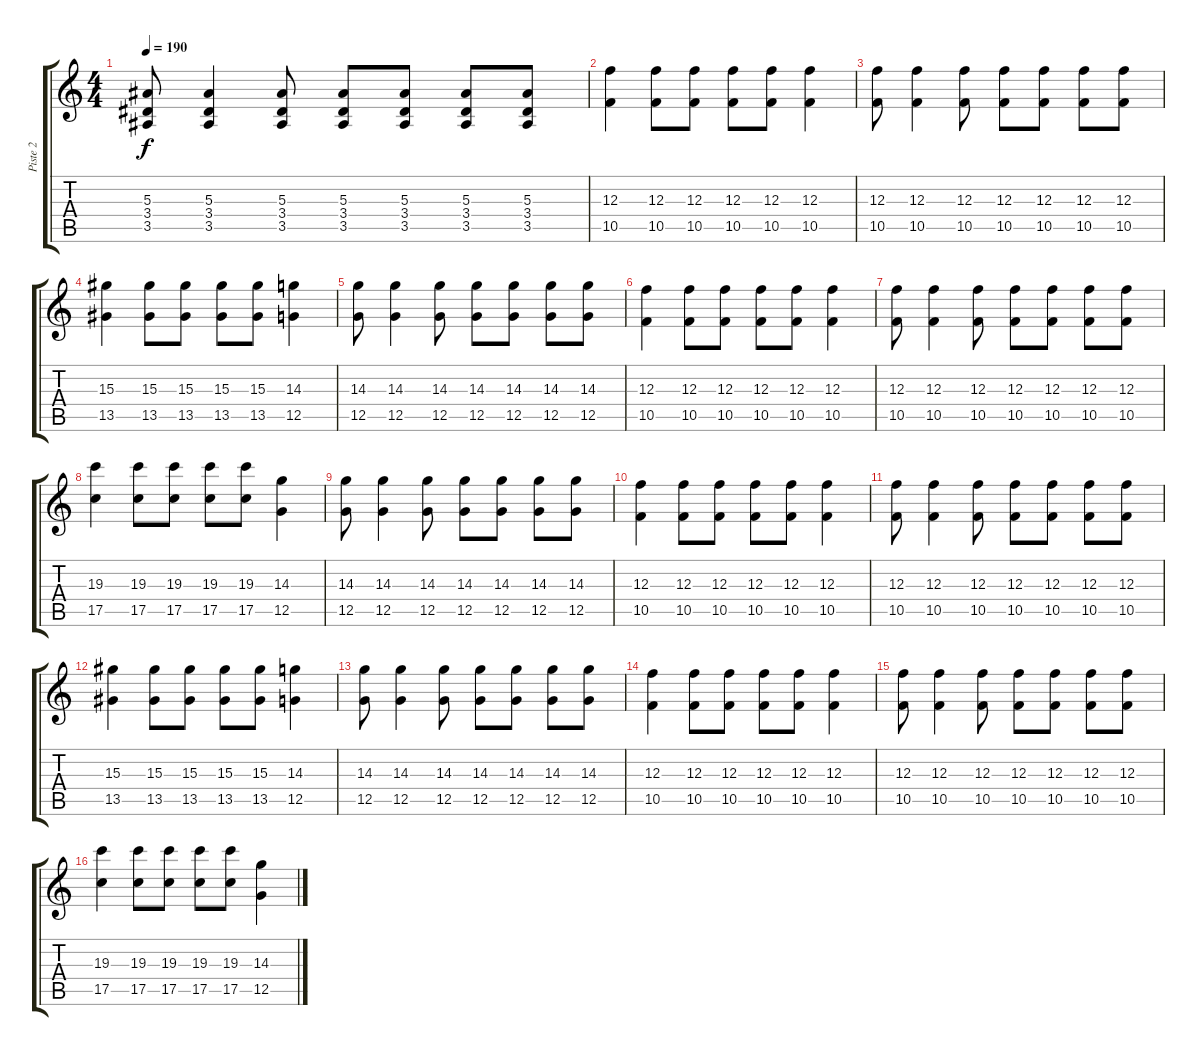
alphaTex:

\track ("Piste 2" "Piste 2") {instrument distortionguitar}
\staff {score tabs}
\tuning (D4 A3 F3 C3 G2 C2) {hide}
\ts (4 4)
\tempo 190
\clef g2
\ks c
(5.3 3.4 3.5).8{dy f} (5.3 3.4 3.5).4 (5.3 3.4 3.5).8 (5.3 3.4 3.5).8 (5.3 3.4 3.5).8 (5.3 3.4 3.5).8 (5.3 3.4 3.5).8 |
(12.3 10.5).4{balance 12} (12.3 10.5).8 (12.3 10.5).8 (12.3 10.5).8 (12.3 10.5).8 (12.3 10.5).4 |
(12.3 10.5).8 (12.3 10.5).4 (12.3 10.5).8 (12.3 10.5).8 (12.3 10.5).8 (12.3 10.5).8 (12.3 10.5).8 |
(15.3 13.5).4 (15.3 13.5).8 (15.3 13.5).8 (15.3 13.5).8 (15.3 13.5).8 (14.3 12.5).4 |
(14.3 12.5).8 (14.3 12.5).4 (14.3 12.5).8 (14.3 12.5).8 (14.3 12.5).8 (14.3 12.5).8 (14.3 12.5).8 |
(12.3 10.5).4 (12.3 10.5).8 (12.3 10.5).8 (12.3 10.5).8 (12.3 10.5).8 (12.3 10.5).4 |
(12.3 10.5).8 (12.3 10.5).4 (12.3 10.5).8 (12.3 10.5).8 (12.3 10.5).8 (12.3 10.5).8 (12.3 10.5).8 |
(19.3 17.5).4 (19.3 17.5).8 (19.3 17.5).8 (19.3 17.5).8 (19.3 17.5).8 (14.3 12.5).4 |
(14.3 12.5).8 (14.3 12.5).4 (14.3 12.5).8 (14.3 12.5).8 (14.3 12.5).8 (14.3 12.5).8 (14.3 12.5).8 |
(12.3 10.5).4 (12.3 10.5).8 (12.3 10.5).8 (12.3 10.5).8 (12.3 10.5).8 (12.3 10.5).4 |
(12.3 10.5).8 (12.3 10.5).4 (12.3 10.5).8 (12.3 10.5).8 (12.3 10.5).8 (12.3 10.5).8 (12.3 10.5).8 |
(15.3 13.5).4 (15.3 13.5).8 (15.3 13.5).8 (15.3 13.5).8 (15.3 13.5).8 (14.3 12.5).4 |
(14.3 12.5).8 (14.3 12.5).4 (14.3 12.5).8 (14.3 12.5).8 (14.3 12.5).8 (14.3 12.5).8 (14.3 12.5).8 |
(12.3 10.5).4 (12.3 10.5).8 (12.3 10.5).8 (12.3 10.5).8 (12.3 10.5).8 (12.3 10.5).4 |
(12.3 10.5).8 (12.3 10.5).4 (12.3 10.5).8 (12.3 10.5).8 (12.3 10.5).8 (12.3 10.5).8 (12.3 10.5).8 |
(19.3 17.5).4 (19.3 17.5).8 (19.3 17.5).8 (19.3 17.5).8 (19.3 17.5).8 (14.3 12.5).4
